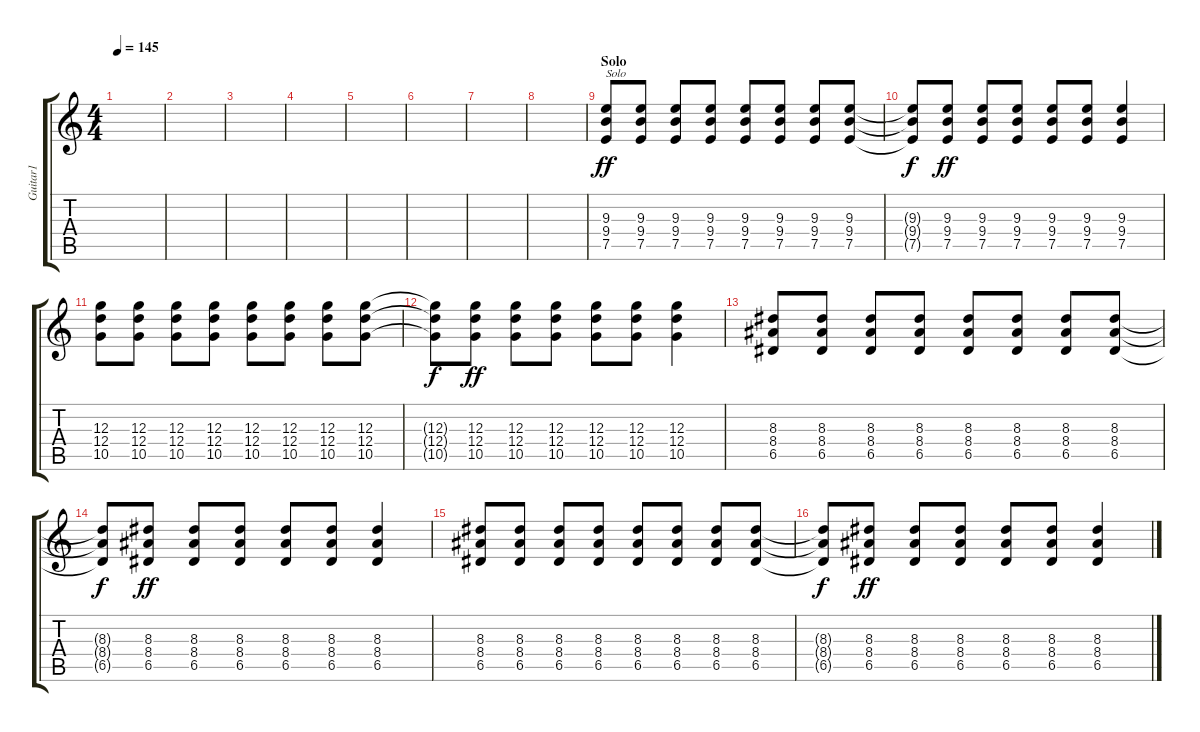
\track ("Guitar1" "Guitar1") {instrument distortionguitar}
\staff {score tabs}
\tuning (E4 B3 G3 D3 A2 E2) {hide}
\ts (4 4)
\tempo 145
\clef g2
\ks c
|
|
|
|
|
|
|
|
\section ("" "Solo")
(9.3 9.4 7.5).8{txt "Solo" dy ff} (9.3 9.4 7.5).8 (9.3 9.4 7.5).8 (9.3 9.4 7.5).8 (9.3 9.4 7.5).8 (9.3 9.4 7.5).8 (9.3 9.4 7.5).8 (9.3 9.4 7.5).8 |
(9.3{t} 9.4{t} 7.5{t}).8{dy f} (9.3 9.4 7.5).8{dy ff} (9.3 9.4 7.5).8 (9.3 9.4 7.5).8 (9.3 9.4 7.5).8 (9.3 9.4 7.5).8 (9.3 9.4 7.5).4 |
(12.3 12.4 10.5).8 (12.3 12.4 10.5).8 (12.3 12.4 10.5).8 (12.3 12.4 10.5).8 (12.3 12.4 10.5).8 (12.3 12.4 10.5).8 (12.3 12.4 10.5).8 (12.3 12.4 10.5).8 |
(12.3{t} 12.4{t} 10.5{t}).8{dy f} (12.3 12.4 10.5).8{dy ff} (12.3 12.4 10.5).8 (12.3 12.4 10.5).8 (12.3 12.4 10.5).8 (12.3 12.4 10.5).8 (12.3 12.4 10.5).4 |
(8.3 8.4 6.5).8 (8.3 8.4 6.5).8 (8.3 8.4 6.5).8 (8.3 8.4 6.5).8 (8.3 8.4 6.5).8 (8.3 8.4 6.5).8 (8.3 8.4 6.5).8 (8.3 8.4 6.5).8 |
(8.3{t} 8.4{t} 6.5{t}).8{dy f} (8.3 8.4 6.5).8{dy ff} (8.3 8.4 6.5).8 (8.3 8.4 6.5).8 (8.3 8.4 6.5).8 (8.3 8.4 6.5).8 (8.3 8.4 6.5).4 |
(8.3 8.4 6.5).8 (8.3 8.4 6.5).8 (8.3 8.4 6.5).8 (8.3 8.4 6.5).8 (8.3 8.4 6.5).8 (8.3 8.4 6.5).8 (8.3 8.4 6.5).8 (8.3 8.4 6.5).8 |
(8.3{t} 8.4{t} 6.5{t}).8{dy f} (8.3 8.4 6.5).8{dy ff} (8.3 8.4 6.5).8 (8.3 8.4 6.5).8 (8.3 8.4 6.5).8 (8.3 8.4 6.5).8 (8.3 8.4 6.5).4
